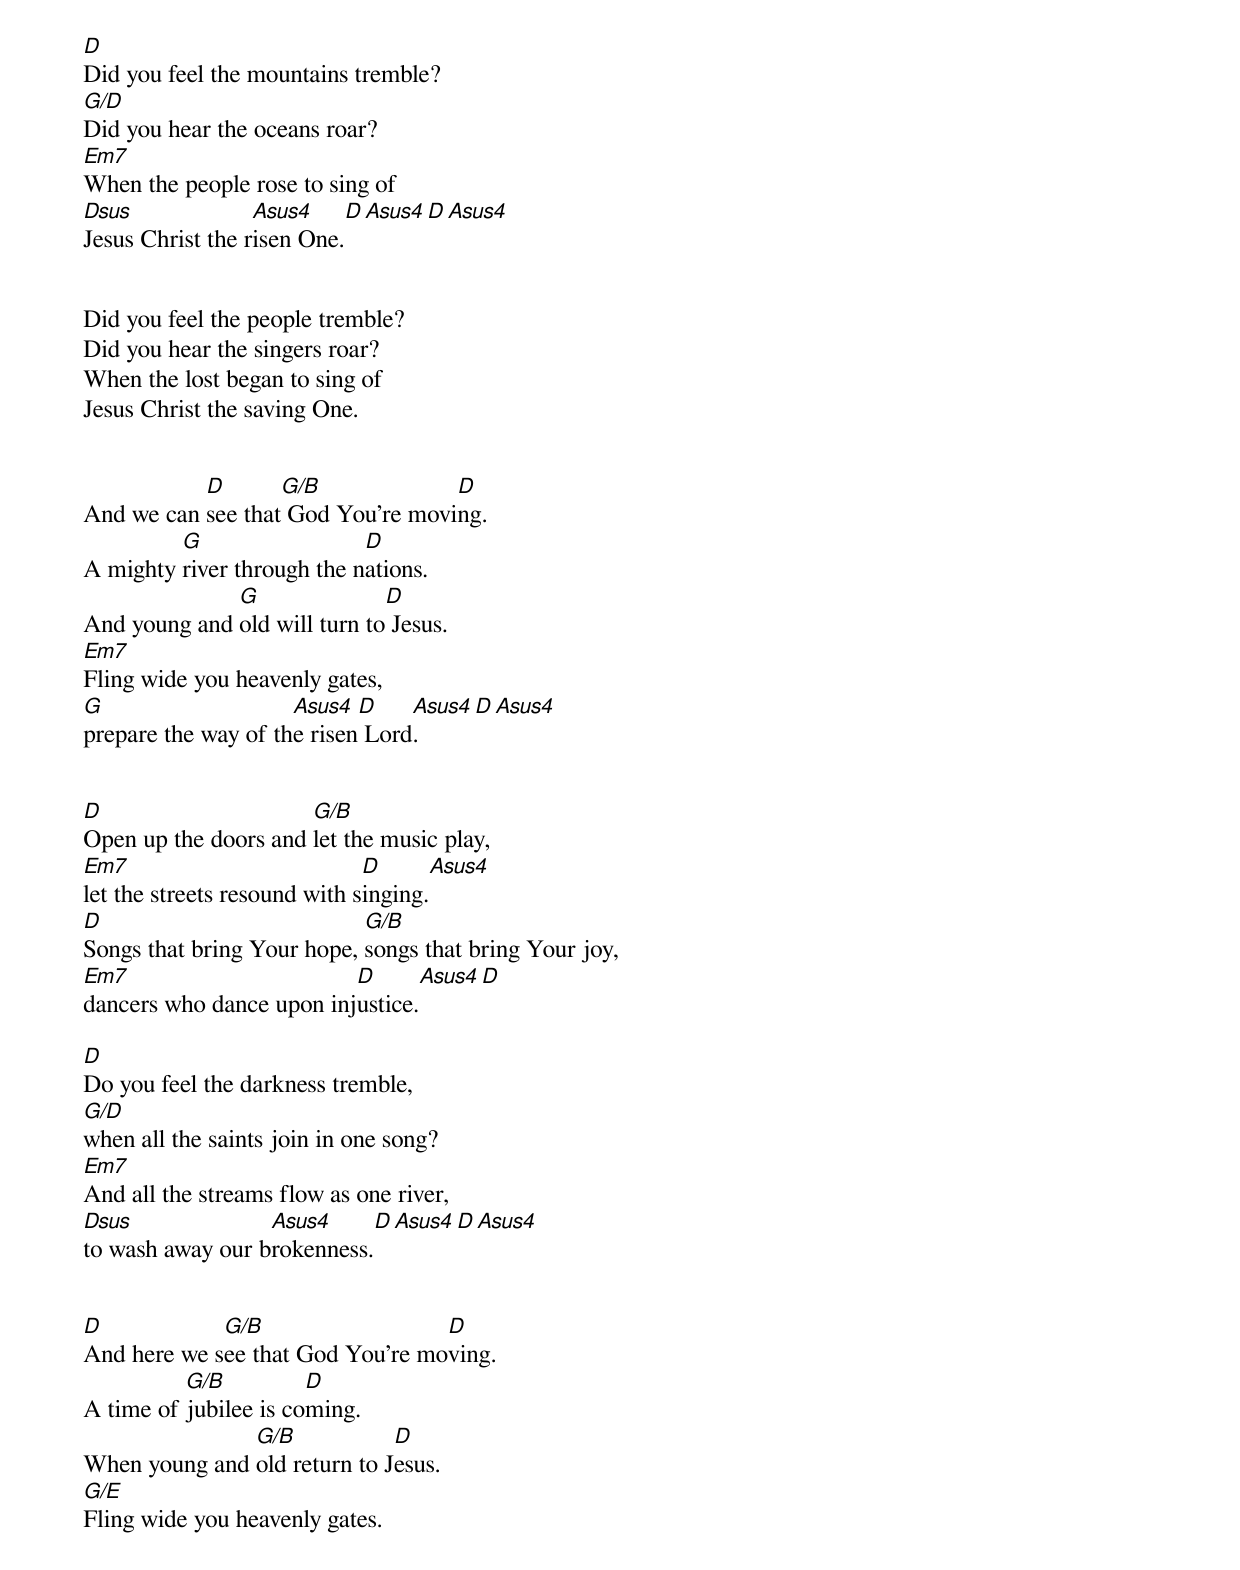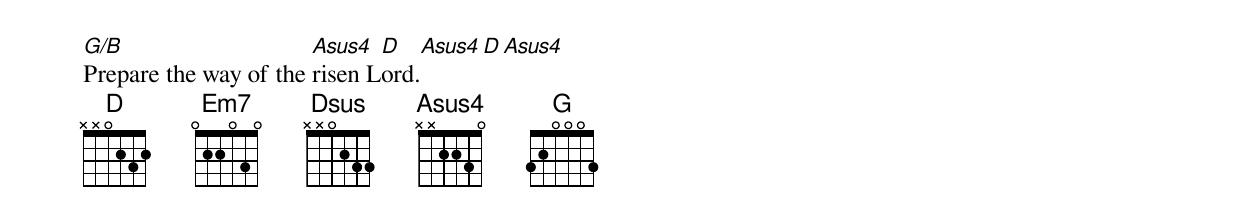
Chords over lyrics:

D
Did you feel the mountains tremble?
G/D
Did you hear the oceans roar?
Em7
When the people rose to sing of
Dsus              Asus4      D   Asus4  D  Asus4
Jesus Christ the risen One.


Did you feel the people tremble?
Did you hear the singers roar?
When the lost began to sing of
Jesus Christ the saving One.


           D       G/B             D
And we can see that God You're moving.
         G                  D
A mighty river through the nations.
              G               D
And young and old will turn to Jesus.
Em7
Fling wide you heavenly gates,
G                    Asus4  D    Asus4  D  Asus4
prepare the way of the risen Lord.


D                     G/B
Open up the doors and let the music play,
Em7                           D         Asus4
let the streets resound with singing.
D                           G/B
Songs that bring Your hope, songs that bring Your joy,
Em7                       D         Asus4     D
dancers who dance upon injustice.

D
Do you feel the darkness tremble,
G/D
when all the saints join in one song?
Em7
And all the streams flow as one river,
Dsus              Asus4      D   Asus4  D  Asus4
to wash away our brokenness.


D            G/B                  D
And here we see that God You're moving.
          G/B          D
A time of jubilee is coming.
               G/B            D
When young and old return to Jesus.
G/E
Fling wide you heavenly gates.
G/B                    Asus4  D     Asus4  D  Asus4
Prepare the way of the risen Lord.
